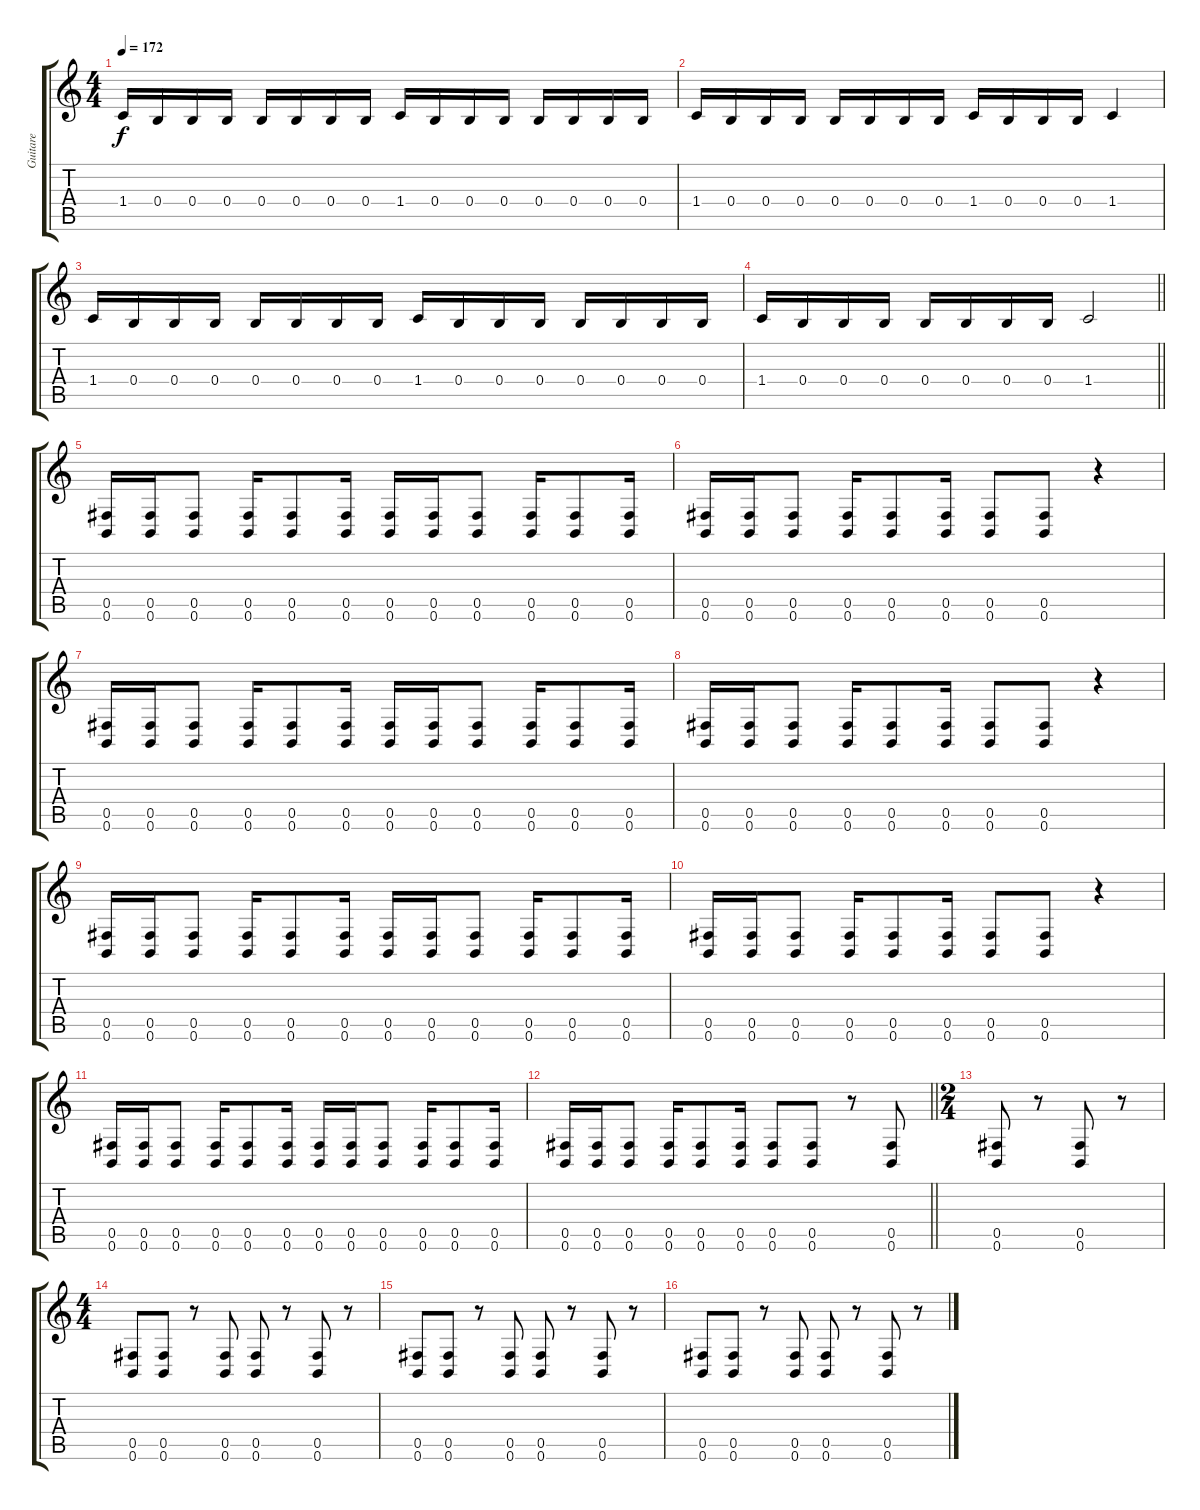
\track ("Guitare" "Guitare") {instrument distortionguitar}
\staff {score tabs}
\tuning (B3 Gb3 D3 B2 Gb2 B1) {hide}
\ts (4 4)
\tempo 172
\clef g2
\ks c
1.4.16{dy f} 0.4.16 0.4.16 0.4.16 0.4.16 0.4.16 0.4.16 0.4.16 1.4.16 0.4.16 0.4.16 0.4.16 0.4.16 0.4.16 0.4.16 0.4.16 |
1.4.16 0.4.16 0.4.16 0.4.16 0.4.16 0.4.16 0.4.16 0.4.16 1.4.16 0.4.16 0.4.16 0.4.16 1.4.4 |
1.4.16 0.4.16 0.4.16 0.4.16 0.4.16 0.4.16 0.4.16 0.4.16 1.4.16 0.4.16 0.4.16 0.4.16 0.4.16 0.4.16 0.4.16 0.4.16 |
\barLineRight lightlight
1.4.16 0.4.16 0.4.16 0.4.16 0.4.16 0.4.16 0.4.16 0.4.16 1.4.2 |
(0.5 0.6).16 (0.5 0.6).16 (0.5 0.6).8 (0.5 0.6).16 (0.5 0.6).8 (0.5 0.6).16 (0.5 0.6).16 (0.5 0.6).16 (0.5 0.6).8 (0.5 0.6).16 (0.5 0.6).8 (0.5 0.6).16 |
(0.5 0.6).16 (0.5 0.6).16 (0.5 0.6).8 (0.5 0.6).16 (0.5 0.6).8 (0.5 0.6).16 (0.5 0.6).8 (0.5 0.6).8 r.4 |
(0.5 0.6).16 (0.5 0.6).16 (0.5 0.6).8 (0.5 0.6).16 (0.5 0.6).8 (0.5 0.6).16 (0.5 0.6).16 (0.5 0.6).16 (0.5 0.6).8 (0.5 0.6).16 (0.5 0.6).8 (0.5 0.6).16 |
(0.5 0.6).16 (0.5 0.6).16 (0.5 0.6).8 (0.5 0.6).16 (0.5 0.6).8 (0.5 0.6).16 (0.5 0.6).8 (0.5 0.6).8 r.4 |
(0.5 0.6).16 (0.5 0.6).16 (0.5 0.6).8 (0.5 0.6).16 (0.5 0.6).8 (0.5 0.6).16 (0.5 0.6).16 (0.5 0.6).16 (0.5 0.6).8 (0.5 0.6).16 (0.5 0.6).8 (0.5 0.6).16 |
(0.5 0.6).16 (0.5 0.6).16 (0.5 0.6).8 (0.5 0.6).16 (0.5 0.6).8 (0.5 0.6).16 (0.5 0.6).8 (0.5 0.6).8 r.4 |
(0.5 0.6).16 (0.5 0.6).16 (0.5 0.6).8 (0.5 0.6).16 (0.5 0.6).8 (0.5 0.6).16 (0.5 0.6).16 (0.5 0.6).16 (0.5 0.6).8 (0.5 0.6).16 (0.5 0.6).8 (0.5 0.6).16 |
\barLineRight lightlight
(0.5 0.6).16 (0.5 0.6).16 (0.5 0.6).8 (0.5 0.6).16 (0.5 0.6).8 (0.5 0.6).16 (0.5 0.6).8 (0.5 0.6).8 r.8 (0.5 0.6).8 |
\ts (2 4)
(0.5 0.6).8 r.8 (0.5 0.6).8 r.8 |
\ts (4 4)
(0.5 0.6).8 (0.5 0.6).8 r.8 (0.5 0.6).8 (0.5 0.6).8 r.8 (0.5 0.6).8 r.8 |
(0.5 0.6).8 (0.5 0.6).8 r.8 (0.5 0.6).8 (0.5 0.6).8 r.8 (0.5 0.6).8 r.8 |
(0.5 0.6).8 (0.5 0.6).8 r.8 (0.5 0.6).8 (0.5 0.6).8 r.8 (0.5 0.6).8 r.8
